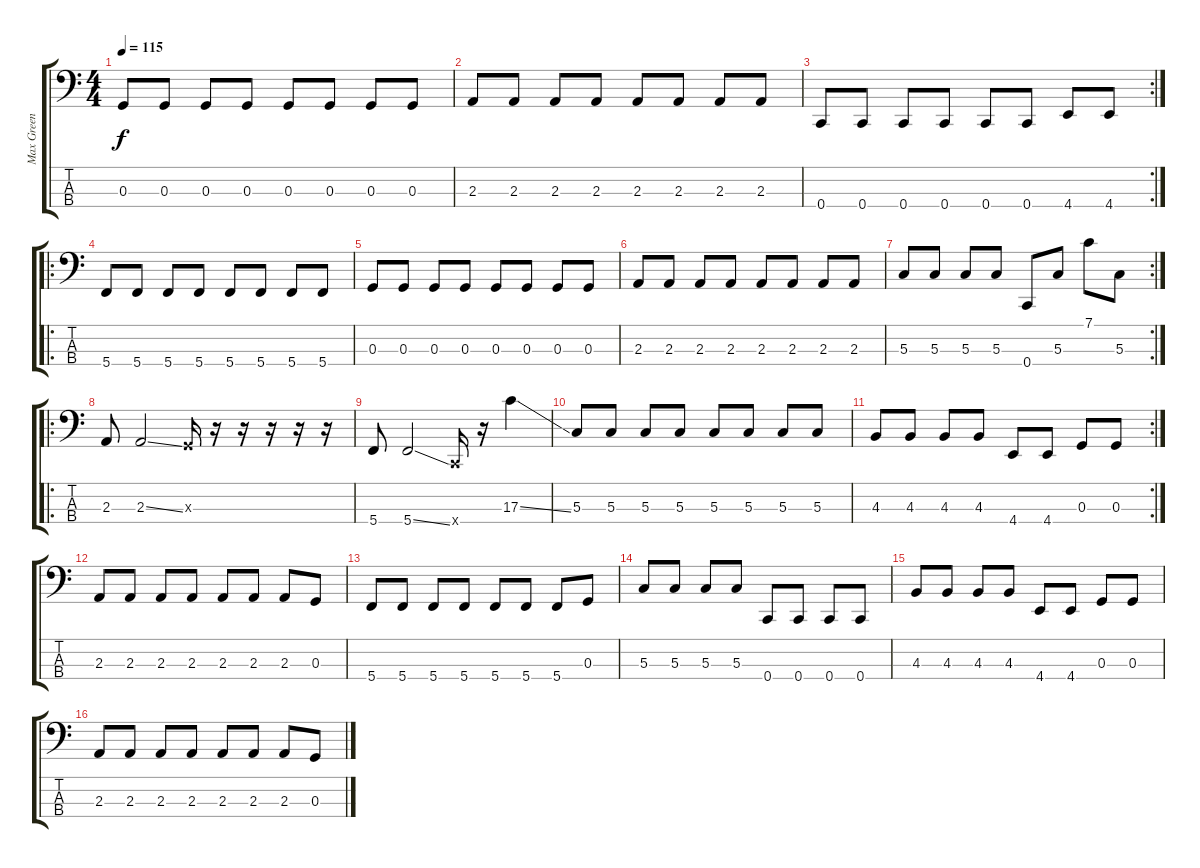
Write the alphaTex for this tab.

\track ("Max Green" "Max Green") {instrument electricbasspick}
\staff {score tabs}
\tuning (F2 C2 G1 C1) {hide}
\ts (4 4)
\tempo 115
\clef f4
\ks c
0.3.8{dy f} 0.3.8 0.3.8 0.3.8 0.3.8 0.3.8 0.3.8 0.3.8 |
2.3.8 2.3.8 2.3.8 2.3.8 2.3.8 2.3.8 2.3.8 2.3.8 |
\rc 2
0.4.8 0.4.8 0.4.8 0.4.8 0.4.8 0.4.8 4.4.8 4.4.8 |
\ro
5.4.8 5.4.8 5.4.8 5.4.8 5.4.8 5.4.8 5.4.8 5.4.8 |
0.3.8 0.3.8 0.3.8 0.3.8 0.3.8 0.3.8 0.3.8 0.3.8 |
2.3.8 2.3.8 2.3.8 2.3.8 2.3.8 2.3.8 2.3.8 2.3.8 |
\rc 2
5.3.8 5.3.8 5.3.8 5.3.8 0.4.8 5.3.8 7.1.8 5.3.8 |
\ro
2.3.8 2.3{ss}.2 0.3{x}.16 r.16 r.16 r.16 r.16 r.16 |
5.4.8 5.4{ss}.2 0.4{x}.16 r.16 17.3{ss}.4 |
5.3.8 5.3.8 5.3.8 5.3.8 5.3.8 5.3.8 5.3.8 5.3.8 |
\rc 2
4.3.8 4.3.8 4.3.8 4.3.8 4.4.8 4.4.8 0.3.8 0.3.8 |
2.3.8 2.3.8 2.3.8 2.3.8 2.3.8 2.3.8 2.3.8 0.3.8 |
5.4.8 5.4.8 5.4.8 5.4.8 5.4.8 5.4.8 5.4.8 0.3.8 |
5.3.8 5.3.8 5.3.8 5.3.8 0.4.8 0.4.8 0.4.8 0.4.8 |
4.3.8 4.3.8 4.3.8 4.3.8 4.4.8 4.4.8 0.3.8 0.3.8 |
2.3.8 2.3.8 2.3.8 2.3.8 2.3.8 2.3.8 2.3.8 0.3.8
